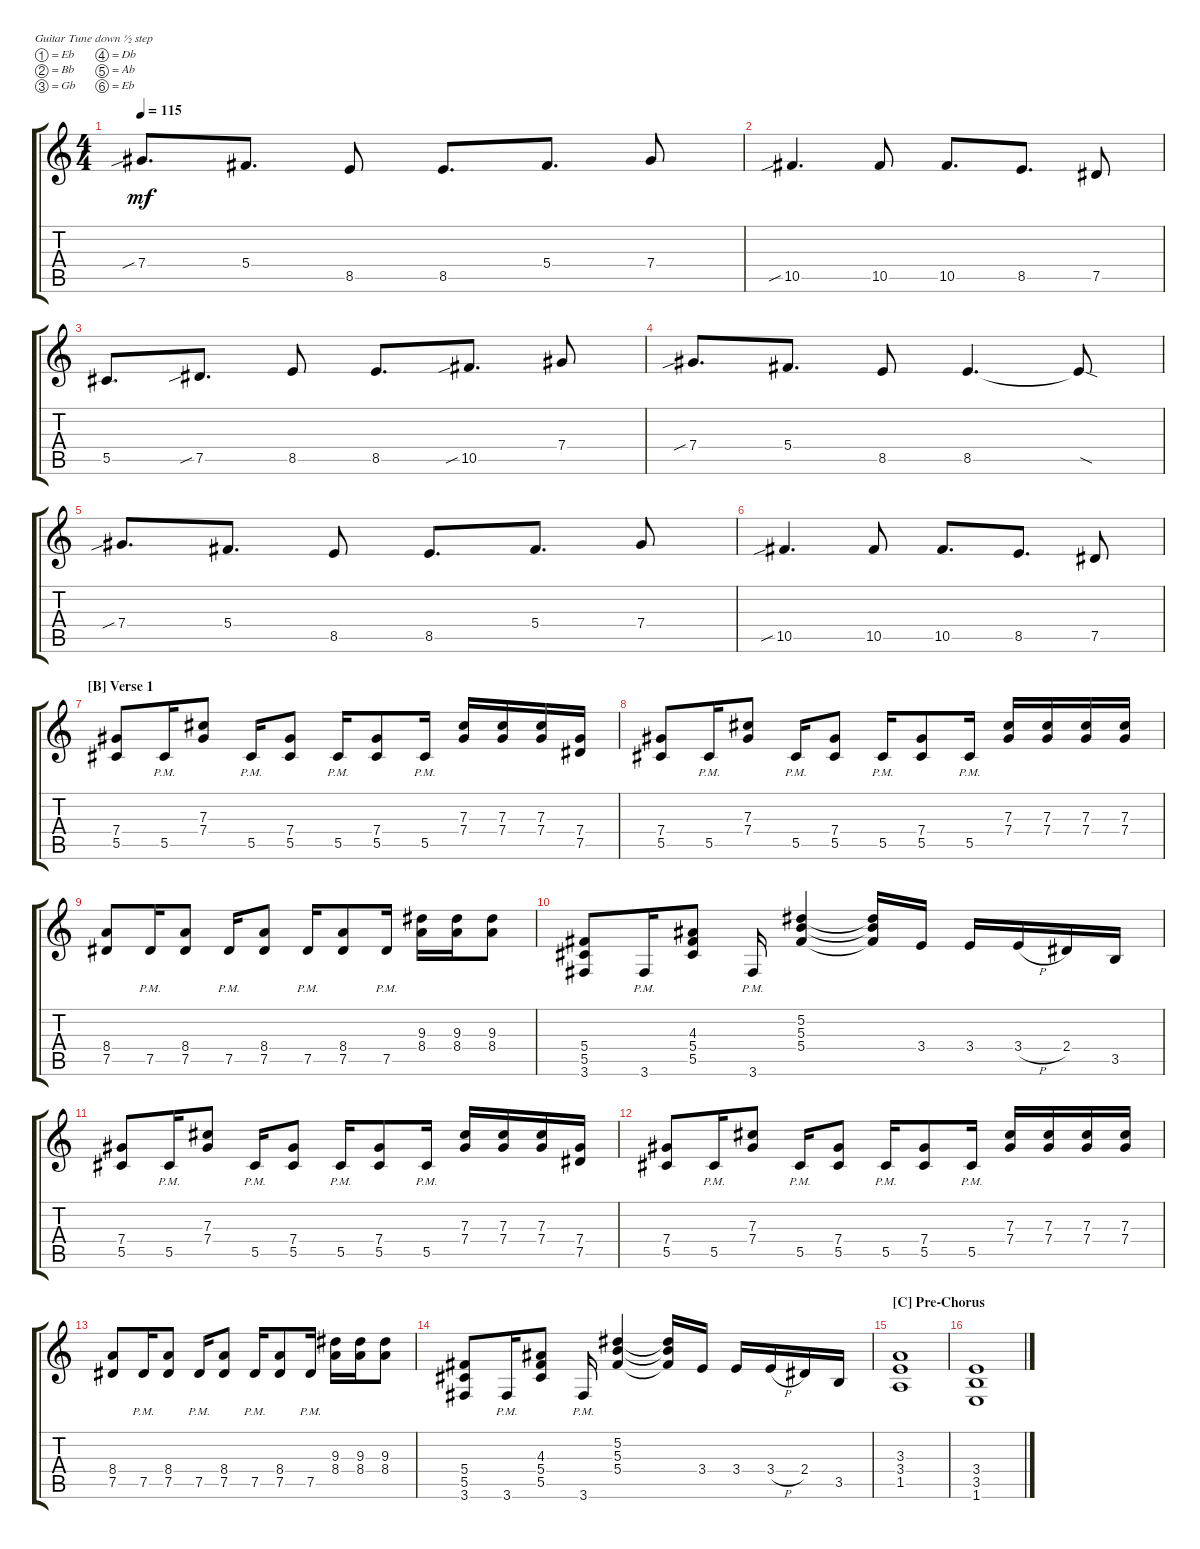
\defaultSystemsLayout 4
\bracketExtendMode groupsimilarinstruments
\singleTrackTrackNamePolicy hidden
\multiTrackTrackNamePolicy hidden
\firstSystemTrackNameOrientation horizontal
\otherSystemsTrackNameOrientation horizontal
\track ("Vladimir Kholstinin" "E-Gt") {instrument distortionguitar}
\staff {score tabs}
\tuning (Eb4 Bb3 Gb3 Db3 Ab2 Eb2)
\ts (4 4)
\tempo 115
\clef g2
\scale
1.03909
\ks c
7.4{sib}.8{d dy mf} 5.4.8{d} 8.5.8 8.5.8{d} 5.4.8{d} 7.4.8 |
\scale
0.960908 10.5{sib}.4{d} 10.5.8 10.5.8{d} 8.5.8{d} 7.5.8 |
\scale
1.03909 5.5.8{d} 7.5{sib}.8{d} 8.5.8 8.5.8{d} 10.5{sib}.8{d} 7.4.8 |
\scale
0.960908 7.4{sib}.8{d} 5.4.8{d} 8.5.8 8.5.4{d} 8.5{sod t}.8 |
\scale
1.03909 7.4{sib}.8{d} 5.4.8{d} 8.5.8 8.5.8{d} 5.4.8{d} 7.4.8 |
\scale
0.960908 10.5{sib}.4{d} 10.5.8 10.5.8{d} 8.5.8{d} 7.5.8 |
\section ("B" "Verse 1")
\scale
1.03909 (5.5 7.4).8 5.5{pm}.16 (7.4 7.3).8 5.5{pm}.16 (5.5 7.4).8 5.5{pm}.16 (7.4 5.5).8 5.5{pm}.16 (7.4 7.3).16 (7.4 7.3).16 (7.4 7.3).16 (7.5 7.4).16 |
\scale
0.960908 (5.5 7.4).8 5.5{pm}.16 (7.4 7.3).8 5.5{pm}.16 (5.5 7.4).8 5.5{pm}.16 (7.4 5.5).8 5.5{pm}.16 (7.4 7.3).16 (7.4 7.3).16 (7.4 7.3).16 (7.4 7.3).16 |
\scale
1.03909 (7.5 8.4).8 7.5{pm}.16 (7.5 8.4).8 7.5{pm}.16 (7.5 8.4).8 7.5{pm}.16 (7.5 8.4).8 7.5{pm}.16 (8.4 9.3).16 (8.4 9.3).16 (8.4 9.3).8 |
\scale
0.960908 (5.5 3.6 5.4).8 3.6{pm}.16 (5.4 4.3 5.5).8 3.6{pm}.16 (5.4 5.3 5.2).4 (5.4{t} 5.3{t} 5.2{t}).16 3.4.16 3.4.16 3.4{h}.16 2.4.16 3.5.16 |
\scale
1.03909 (5.5 7.4).8 5.5{pm}.16 (7.4 7.3).8 5.5{pm}.16 (5.5 7.4).8 5.5{pm}.16 (7.4 5.5).8 5.5{pm}.16 (7.4 7.3).16 (7.4 7.3).16 (7.4 7.3).16 (7.5 7.4).16 |
\scale
0.960908 (5.5 7.4).8 5.5{pm}.16 (7.4 7.3).8 5.5{pm}.16 (5.5 7.4).8 5.5{pm}.16 (7.4 5.5).8 5.5{pm}.16 (7.4 7.3).16 (7.4 7.3).16 (7.4 7.3).16 (7.4 7.3).16 |
\scale
1.03909 (7.5 8.4).8 7.5{pm}.16 (7.5 8.4).8 7.5{pm}.16 (7.5 8.4).8 7.5{pm}.16 (7.5 8.4).8 7.5{pm}.16 (8.4 9.3).16 (8.4 9.3).16 (8.4 9.3).8 |
\scale
0.960908 (5.5 3.6 5.4).8 3.6{pm}.16 (5.4 4.3 5.5).8 3.6{pm}.16 (5.4 5.3 5.2).4 (5.4{t} 5.3{t} 5.2{t}).16 3.4.16 3.4.16 3.4{h}.16 2.4.16 3.5.16 |
\section ("C" "Pre-Chorus")
\scale
1.03909 (1.5 3.4 3.3).1 |
\scale
0.960908 (1.6 3.5 3.4).1
